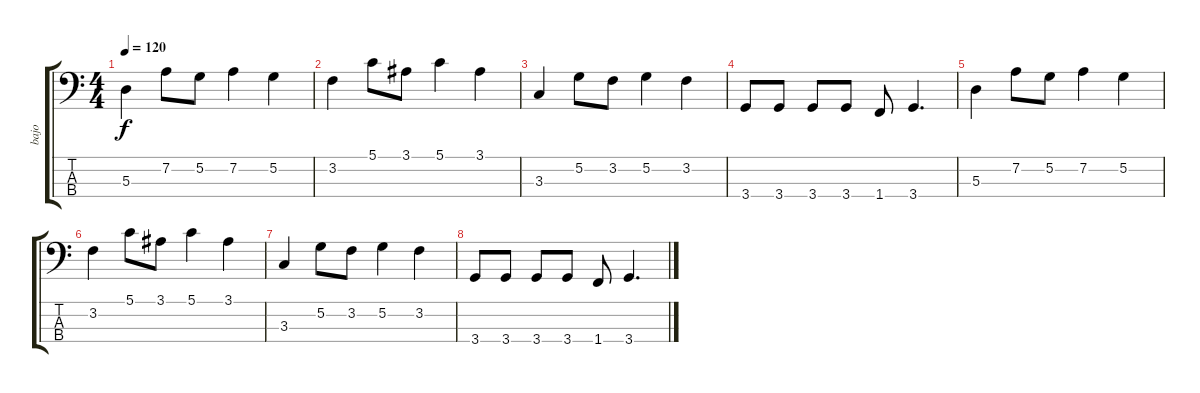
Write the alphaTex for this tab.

\track ("bajo" "bajo") {instrument electricbasspick}
\staff {score tabs}
\tuning (G2 D2 A1 E1) {hide}
\ts (4 4)
\tempo 120
\clef f4
\ks c
5.3.4{dy f} 7.2.8 5.2.8 7.2.4 5.2.4 |
3.2.4 5.1.8 3.1.8 5.1.4 3.1.4 |
3.3.4 5.2.8 3.2.8 5.2.4 3.2.4 |
3.4.8 3.4.8 3.4.8 3.4.8 1.4.8 3.4.4{d} |
5.3.4 7.2.8 5.2.8 7.2.4 5.2.4 |
3.2.4 5.1.8 3.1.8 5.1.4 3.1.4 |
3.3.4 5.2.8 3.2.8 5.2.4 3.2.4 |
3.4.8 3.4.8 3.4.8 3.4.8 1.4.8 3.4.4{d}
